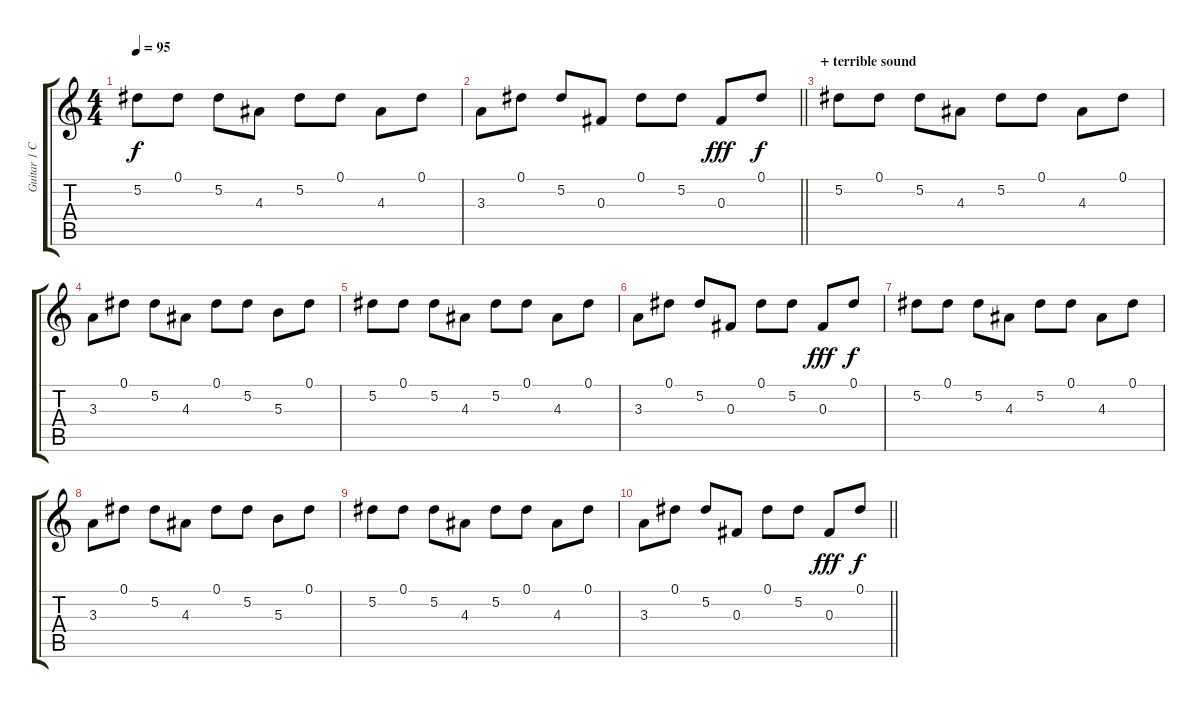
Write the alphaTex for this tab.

\track ("Guitar 1 CL" "Guitar 1 C") {instrument electricguitarclean}
\staff {score tabs}
\tuning (Eb4 Bb3 Gb3 Db3 Ab2 Eb2) {hide}
\ts (4 4)
\tempo 95
\clef g2
\ks c
5.2.8{dy f} 0.1.8 5.2.8 4.3.8 5.2.8 0.1.8 4.3.8 0.1.8 |
\barLineRight lightlight
3.3.8 0.1.8 5.2.8 0.3.8 0.1.8 5.2.8 0.3.8{dy fff} 0.1.8{dy f} |
\section ("" "+ terrible sound")
5.2.8 0.1.8 5.2.8 4.3.8 5.2.8 0.1.8 4.3.8 0.1.8 |
3.3.8 0.1.8 5.2.8 4.3.8 0.1.8 5.2.8 5.3.8 0.1.8 |
5.2.8 0.1.8 5.2.8 4.3.8 5.2.8 0.1.8 4.3.8 0.1.8 |
3.3.8 0.1.8 5.2.8 0.3.8 0.1.8 5.2.8 0.3.8{dy fff} 0.1.8{dy f} |
5.2.8 0.1.8 5.2.8 4.3.8 5.2.8 0.1.8 4.3.8 0.1.8 |
3.3.8 0.1.8 5.2.8 4.3.8 0.1.8 5.2.8 5.3.8 0.1.8 |
5.2.8 0.1.8 5.2.8 4.3.8 5.2.8 0.1.8 4.3.8 0.1.8 |
\barLineRight lightlight
3.3.8 0.1.8 5.2.8 0.3.8 0.1.8 5.2.8 0.3.8{dy fff} 0.1.8{dy f}
